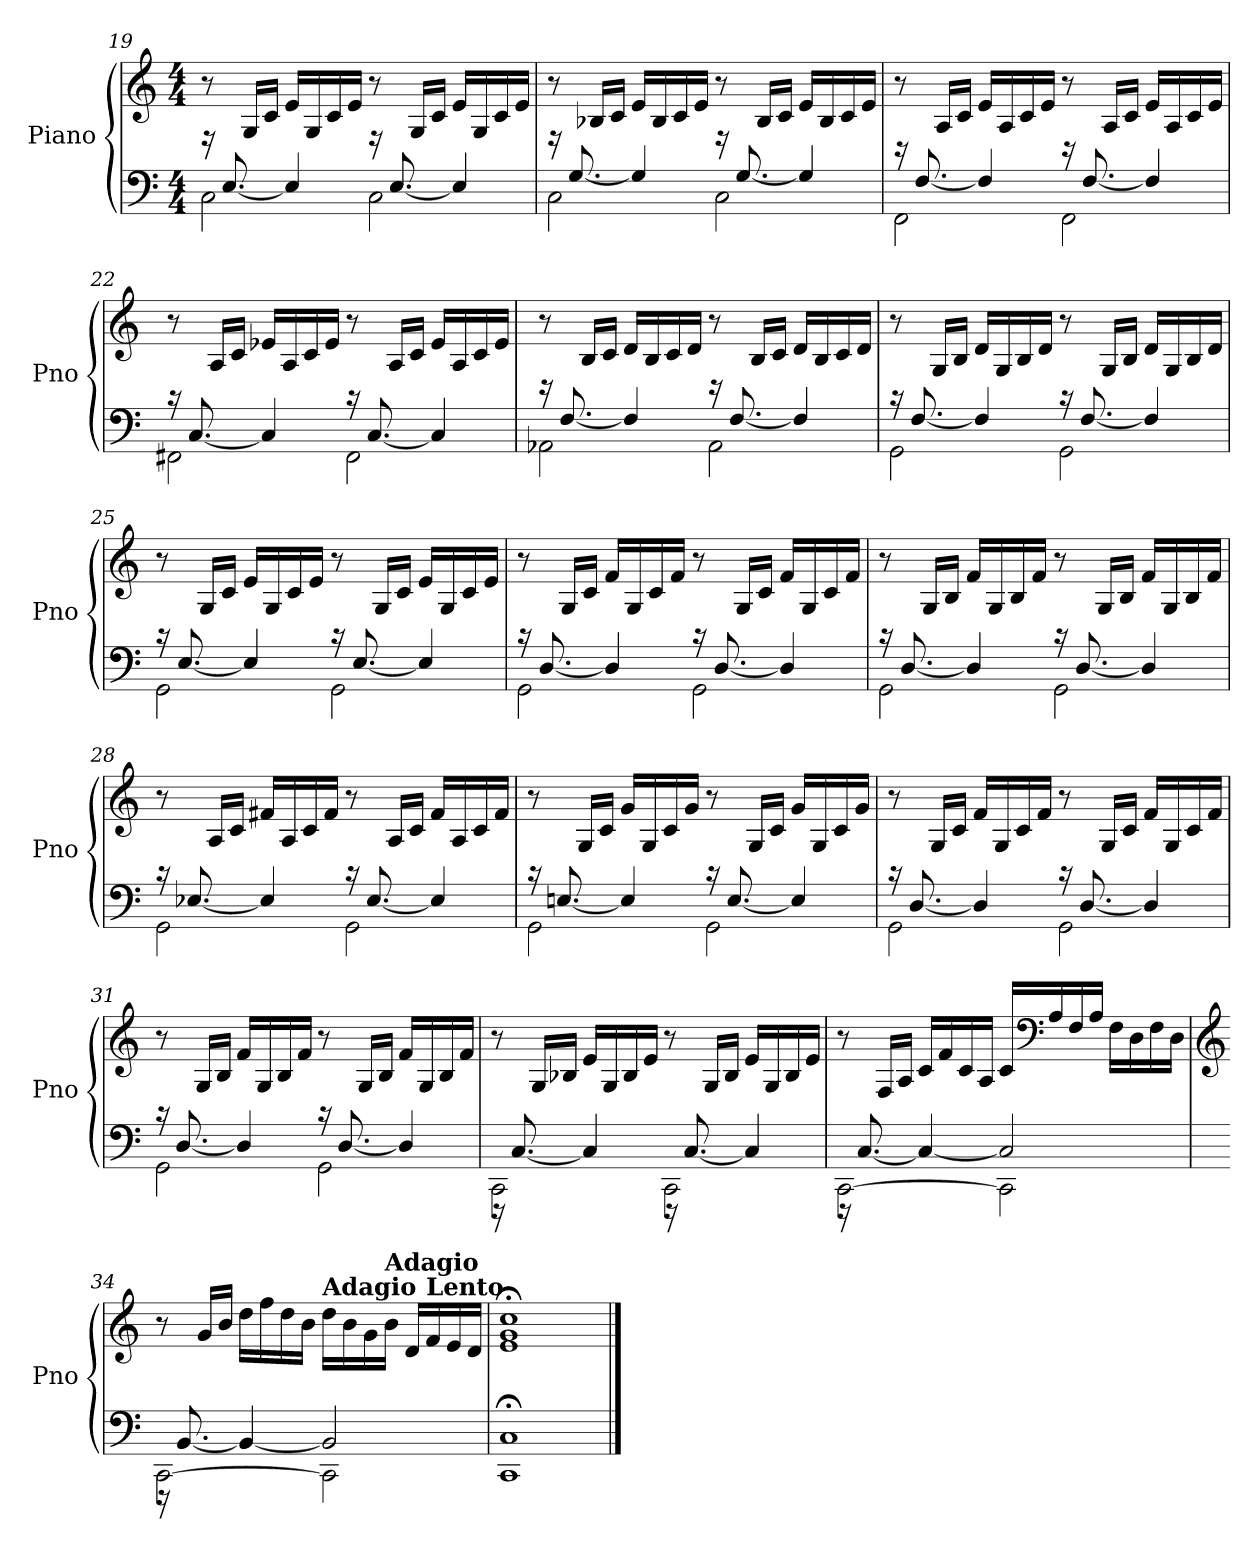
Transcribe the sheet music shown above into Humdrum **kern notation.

**kern	**kern
*part1	*part1
*staff2	*staff1
*I"Piano	*
*I'Pno	*
!!LO:PB:g=z
*clefF4	*clefG2
*k[]	*k[]
*M4/4	*M4/4
=19	=19
*^	*
2C\	16rg	8r
.	[8.E/	.
.	.	16G/LL
.	.	16c/JJ
.	4E/]	16e/LL
.	.	16G/
.	.	16c/
.	.	16e/JJ
2C\	16rg	8r
.	[8.E/	.
.	.	16G/LL
.	.	16c/JJ
.	4E/]	16e/LL
.	.	16G/
.	.	16c/
.	.	16e/JJ
=20	=20	=20
2C\	16rg	8r
.	[8.G/	.
.	.	16B-X/LL
.	.	16c/JJ
.	4G/]	16e/LL
.	.	16B-/
.	.	16c/
.	.	16e/JJ
2C\	16rg	8r
.	[8.G/	.
.	.	16B-/LL
.	.	16c/JJ
.	4G/]	16e/LL
.	.	16B-/
.	.	16c/
.	.	16e/JJ
=21	=21	=21
2FF\	16re	8r
.	[8.F/	.
.	.	16A/LL
.	.	16c/JJ
.	4F/]	16e/LL
.	.	16A/
.	.	16c/
.	.	16e/JJ
2FF\	16re	8r
.	[8.F/	.
.	.	16A/LL
.	.	16c/JJ
.	4F/]	16e/LL
.	.	16A/
.	.	16c/
.	.	16e/JJ
!!LO:LB:g=z
=22	=22	=22
2FF#X\	16rc	8r
.	[8.C/	.
.	.	16A/LL
.	.	16c/JJ
.	4C/]	16e-X/LL
.	.	16A/
.	.	16c/
.	.	16e-/JJ
2FF#\	16rc	8r
.	[8.C/	.
.	.	16A/LL
.	.	16c/JJ
.	4C/]	16e-/LL
.	.	16A/
.	.	16c/
.	.	16e-/JJ
=23	=23	=23
2AA-X\	16re	8r
.	[8.F/	.
.	.	16B/LL
.	.	16c/JJ
.	4F/]	16d/LL
.	.	16B/
.	.	16c/
.	.	16d/JJ
2AA-\	16re	8r
.	[8.F/	.
.	.	16B/LL
.	.	16c/JJ
.	4F/]	16d/LL
.	.	16B/
.	.	16c/
.	.	16d/JJ
!!LO:LB:g=z
=24	=24	=24
2GG\	16rc	8r
.	[8.F/	.
.	.	16G/LL
.	.	16B/JJ
.	4F/]	16d/LL
.	.	16G/
.	.	16B/
.	.	16d/JJ
2GG\	16rc	8r
.	[8.F/	.
.	.	16G/LL
.	.	16B/JJ
.	4F/]	16d/LL
.	.	16G/
.	.	16B/
.	.	16d/JJ
=25	=25	=25
2GG\	16rc	8r
.	[8.E/	.
.	.	16G/LL
.	.	16c/JJ
.	4E/]	16e/LL
.	.	16G/
.	.	16c/
.	.	16e/JJ
2GG\	16rc	8r
.	[8.E/	.
.	.	16G/LL
.	.	16c/JJ
.	4E/]	16e/LL
.	.	16G/
.	.	16c/
.	.	16e/JJ
=26	=26	=26
2GG\	16rc	8r
.	[8.D/	.
.	.	16G/LL
.	.	16c/JJ
.	4D/]	16f/LL
.	.	16G/
.	.	16c/
.	.	16f/JJ
2GG\	16rc	8r
.	[8.D/	.
.	.	16G/LL
.	.	16c/JJ
.	4D/]	16f/LL
.	.	16G/
.	.	16c/
.	.	16f/JJ
!!LO:LB:g=z
=27	=27	=27
2GG\	16rc	8r
.	[8.D/	.
.	.	16G/LL
.	.	16B/JJ
.	4D/]	16f/LL
.	.	16G/
.	.	16B/
.	.	16f/JJ
2GG\	16rc	8r
.	[8.D/	.
.	.	16G/LL
.	.	16B/JJ
.	4D/]	16f/LL
.	.	16G/
.	.	16B/
.	.	16f/JJ
=28	=28	=28
2GG\	16rc	8r
.	[8.E-X/	.
.	.	16A/LL
.	.	16c/JJ
.	4E-/]	16f#X/LL
.	.	16A/
.	.	16c/
.	.	16f#/JJ
2GG\	16rc	8r
.	[8.E-/	.
.	.	16A/LL
.	.	16c/JJ
.	4E-/]	16f#/LL
.	.	16A/
.	.	16c/
.	.	16f#/JJ
!!LO:LB:g=z
=29	=29	=29
2GG\	16rc	8r
.	[8.En/	.
.	.	16G/LL
.	.	16c/JJ
.	4E/]	16g/LL
.	.	16G/
.	.	16c/
.	.	16g/JJ
2GG\	16rc	8r
.	[8.E/	.
.	.	16G/LL
.	.	16c/JJ
.	4E/]	16g/LL
.	.	16G/
.	.	16c/
.	.	16g/JJ
=30	=30	=30
2GG\	16rc	8r
.	[8.D/	.
.	.	16G/LL
.	.	16c/JJ
.	4D/]	16f/LL
.	.	16G/
.	.	16c/
.	.	16f/JJ
2GG\	16rc	8r
.	[8.D/	.
.	.	16G/LL
.	.	16c/JJ
.	4D/]	16f/LL
.	.	16G/
.	.	16c/
.	.	16f/JJ
=31	=31	=31
2GG\	16rc	8r
.	[8.D/	.
.	.	16G/LL
.	.	16B/JJ
.	4D/]	16f/LL
.	.	16G/
.	.	16B/
.	.	16f/JJ
2GG\	16rc	8r
.	[8.D/	.
.	.	16G/LL
.	.	16B/JJ
.	4D/]	16f/LL
.	.	16G/
.	.	16B/
.	.	16f/JJ
!!LO:LB:g=z
=32	=32	=32
2CC\	16r	8r
.	[8.C/	.
.	.	16G/LL
.	.	16B-X/JJ
.	4C/]	16e/LL
.	.	16G/
.	.	16B-/
.	.	16e/JJ
2CC\	16r	8r
.	[8.C/	.
.	.	16G/LL
.	.	16B-/JJ
.	4C/]	16e/LL
.	.	16G/
.	.	16B-/
.	.	16e/JJ
=33	=33	=33
[2CC\	16r	8r
.	[8.C/	.
.	.	16F/LL
.	.	16A/JJ
.	4C/_	16c/LL
.	.	16f/
.	.	16c/
.	.	16A/JJ
2CC\]	2C/]	16c/LL
*	*	*clefF4
.	.	16A/
.	.	16F/
.	.	16A/JJ
.	.	16F\LL
.	.	16D\
.	.	16F\
.	.	16D\JJ
!!LO:LB:g=z
=34	=34	=34
*	*	*clefG2
[2CC\	16r	8r
.	[8.BB/	.
.	.	16g/LL
.	.	16b/JJ
.	4BB/_	16dd\LL
.	.	16ff\
.	.	16dd\
.	.	16b\JJ
!	!	!LO:TX:a:B:t=Adagio
2CC\]	2BB/]	16dd\LL
.	.	16b\
.	.	16g\
!	!	!LO:TX:a:B:t=Adagio
.	.	16b\JJ
.	.	16d/LL
!	!	!LO:TX:a:B:t=Lento
.	.	16f/
.	.	16e/
.	.	16d/JJ
*v	*v	*
=35	=35
1CC; 1C;	1e;< 1g;< 1cc;<
==	==
*-	*-
